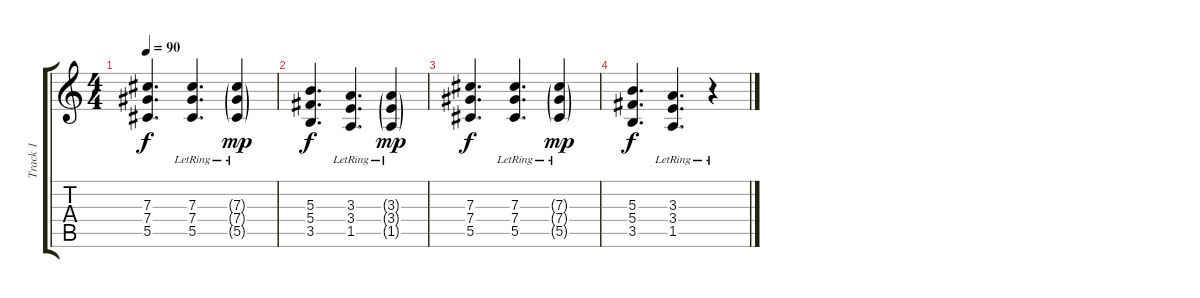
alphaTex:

\track ("Track 1" "Track 1") {instrument distortionguitar}
\staff {score tabs}
\tuning (Eb4 Bb3 Gb3 Db3 Ab2 Eb2) {hide}
\ts (4 4)
\tempo 90
\clef g2
\ks c
(7.3 7.4 5.5).4{d dy f} (7.3{lr} 7.4{lr} 5.5{lr}).4{d} (7.3{g lr} 7.4{g lr} 5.5{g lr}).4{dy mp} |
(5.3 5.4 3.5).4{d dy f} (3.3{lr} 3.4{lr} 1.5{lr}).4{d} (3.3{g lr} 3.4{g lr} 1.5{g lr}).4{dy mp} |
(7.3 7.4 5.5).4{d dy f} (7.3{lr} 7.4{lr} 5.5{lr}).4{d} (7.3{g lr} 7.4{g lr} 5.5{g lr}).4{dy mp} |
(5.3 5.4 3.5).4{d dy f} (3.3{lr} 3.4{lr} 1.5{lr}).4{d} r.4
